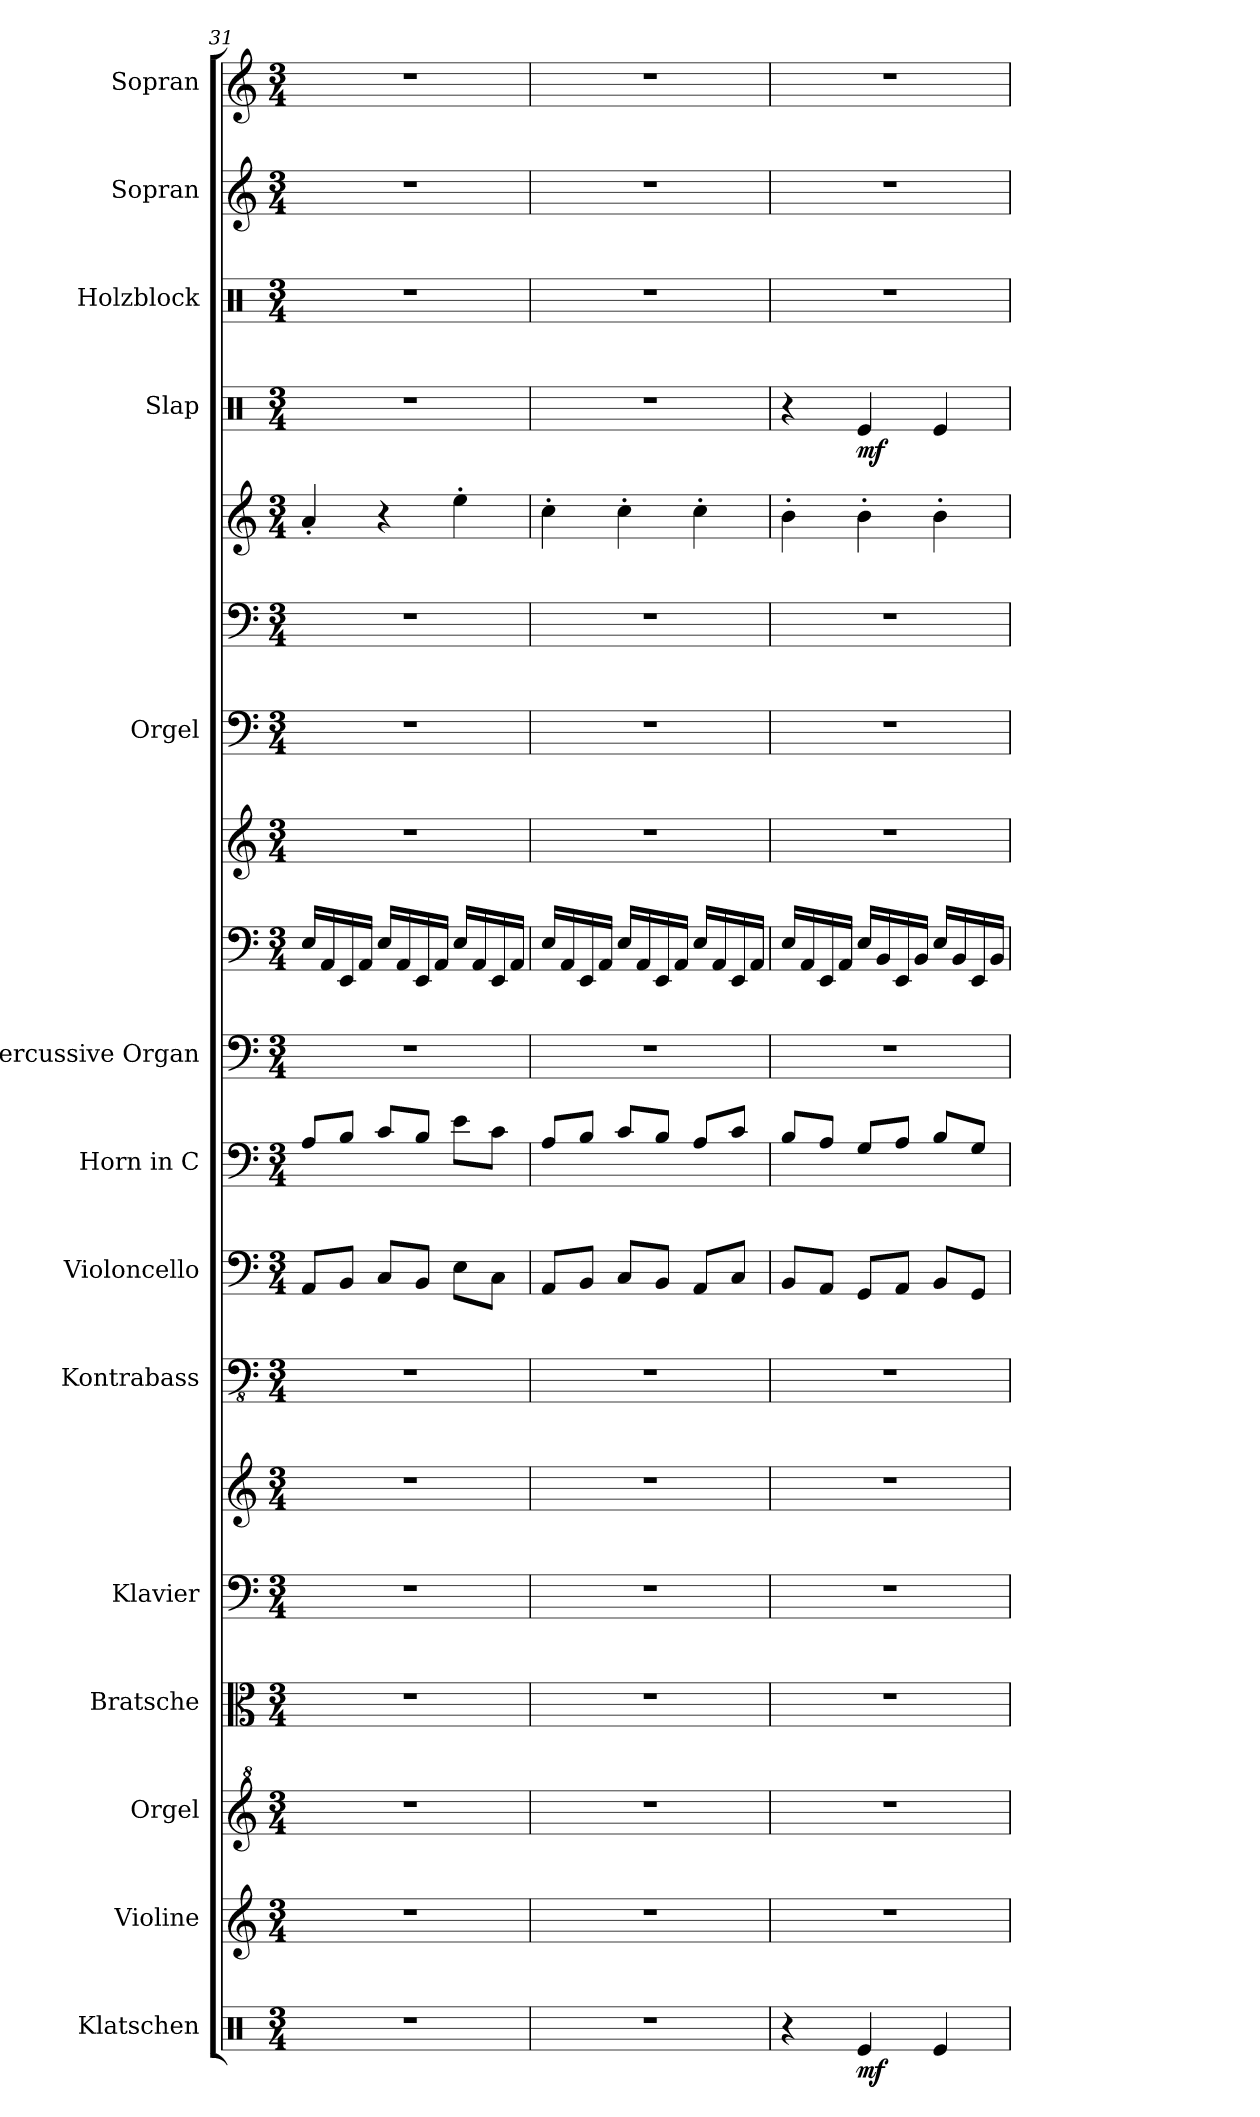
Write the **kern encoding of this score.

**kern	**dynam	**kern	**kern	**kern	**kern	**kern	**kern	**kern	**kern	**kern	**kern	**kern	**kern	**kern	**kern	**kern	**dynam	**kern	**kern	**kern
*part14	*part14	*part13	*part12	*part11	*part10	*part10	*part9	*part8	*part7	*part6	*part6	*part6	*part5	*part5	*part5	*part4	*part4	*part3	*part2	*part1
*staff19	*staff19	*staff18	*staff17	*staff16	*staff15	*staff14	*staff13	*staff12	*staff11	*staff10	*staff9	*staff8	*staff7	*staff6	*staff5	*staff4	*staff4	*staff3	*staff2	*staff1
*I"Klatschen	*	*I"Violine	*I"Orgel	*I"Bratsche	*I"Klavier	*	*I"Kontrabass	*I"Violoncello	*I"Horn in C	*I"Percussive Organ	*	*	*I"Orgel	*	*	*I"Slap	*	*I"Holzblock	*I"Sopran	*I"Sopran
*I'Klt.	*	*I'Vl.	*I'Org	*I'Bra.	*I'Klav.	*	*I'Kb.	*I'Vc.	*	*I'Perc. Org.	*	*	*I'Org.	*	*	*I'Sla.	*	*I'Hlz.bl.	*I'S.	*I'S.
*clefX	*	*clefG2	*clefG^2	*clefC3	*clefF4	*clefG2	*clefFv4	*clefF4	*clefF4	*clefF4	*clefF4	*clefG2	*clefF4	*clefF4	*clefG2	*clefX	*	*clefX	*clefG2	*clefG2
*	*	*	*	*	*	*	*	*	*ITrd7c12	*	*	*	*	*	*	*	*	*	*	*
*k[]	*	*k[]	*k[]	*k[]	*k[]	*k[]	*k[]	*k[]	*k[]	*k[]	*k[]	*k[]	*k[]	*k[]	*k[]	*k[]	*	*k[]	*k[]	*k[]
*M3/4	*	*M3/4	*M3/4	*M3/4	*M3/4	*M3/4	*M3/4	*M3/4	*M3/4	*M3/4	*M3/4	*M3/4	*M3/4	*M3/4	*M3/4	*M3/4	*	*M3/4	*M3/4	*M3/4
=31	=31	=31	=31	=31	=31	=31	=31	=31	=31	=31	=31	=31	=31	=31	=31	=31	=31	=31	=31	=31
2.r	.	2.r	2.r	2.r	2.r	2.r	2.r	8AA/L	8AA/L	2.r	16E/LL	2.r	2.r	2.r	4a'/	2.r	.	2.r	2.r	2.r
.	.	.	.	.	.	.	.	.	.	.	16AA/	.	.	.	.	.	.	.	.	.
.	.	.	.	.	.	.	.	8BB/J	8BB/J	.	16EE/	.	.	.	.	.	.	.	.	.
.	.	.	.	.	.	.	.	.	.	.	16AA/JJ	.	.	.	.	.	.	.	.	.
.	.	.	.	.	.	.	.	8C/L	8C/L	.	16E/LL	.	.	.	4r	.	.	.	.	.
.	.	.	.	.	.	.	.	.	.	.	16AA/	.	.	.	.	.	.	.	.	.
.	.	.	.	.	.	.	.	8BB/J	8BB/J	.	16EE/	.	.	.	.	.	.	.	.	.
.	.	.	.	.	.	.	.	.	.	.	16AA/JJ	.	.	.	.	.	.	.	.	.
.	.	.	.	.	.	.	.	8E\L	8E\L	.	16E/LL	.	.	.	4ee'\	.	.	.	.	.
.	.	.	.	.	.	.	.	.	.	.	16AA/	.	.	.	.	.	.	.	.	.
.	.	.	.	.	.	.	.	8C\J	8C\J	.	16EE/	.	.	.	.	.	.	.	.	.
.	.	.	.	.	.	.	.	.	.	.	16AA/JJ	.	.	.	.	.	.	.	.	.
=32	=32	=32	=32	=32	=32	=32	=32	=32	=32	=32	=32	=32	=32	=32	=32	=32	=32	=32	=32	=32
2.r	.	2.r	2.r	2.r	2.r	2.r	2.r	8AA/L	8AA/L	2.r	16E/LL	2.r	2.r	2.r	4cc'\	2.r	.	2.r	2.r	2.r
.	.	.	.	.	.	.	.	.	.	.	16AA/	.	.	.	.	.	.	.	.	.
.	.	.	.	.	.	.	.	8BB/J	8BB/J	.	16EE/	.	.	.	.	.	.	.	.	.
.	.	.	.	.	.	.	.	.	.	.	16AA/JJ	.	.	.	.	.	.	.	.	.
.	.	.	.	.	.	.	.	8C/L	8C/L	.	16E/LL	.	.	.	4cc'\	.	.	.	.	.
.	.	.	.	.	.	.	.	.	.	.	16AA/	.	.	.	.	.	.	.	.	.
.	.	.	.	.	.	.	.	8BB/J	8BB/J	.	16EE/	.	.	.	.	.	.	.	.	.
.	.	.	.	.	.	.	.	.	.	.	16AA/JJ	.	.	.	.	.	.	.	.	.
.	.	.	.	.	.	.	.	8AA/L	8AA/L	.	16E/LL	.	.	.	4cc'\	.	.	.	.	.
.	.	.	.	.	.	.	.	.	.	.	16AA/	.	.	.	.	.	.	.	.	.
.	.	.	.	.	.	.	.	8C/J	8C/J	.	16EE/	.	.	.	.	.	.	.	.	.
.	.	.	.	.	.	.	.	.	.	.	16AA/JJ	.	.	.	.	.	.	.	.	.
!!LO:PB:g=z
=33	=33	=33	=33	=33	=33	=33	=33	=33	=33	=33	=33	=33	=33	=33	=33	=33	=33	=33	=33	=33
4r	.	2.r	2.r	2.r	2.r	2.r	2.r	8BB/L	8BB/L	2.r	16E/LL	2.r	2.r	2.r	4b'\	4r	.	2.r	2.r	2.r
.	.	.	.	.	.	.	.	.	.	.	16AA/	.	.	.	.	.	.	.	.	.
.	.	.	.	.	.	.	.	8AA/J	8AA/J	.	16EE/	.	.	.	.	.	.	.	.	.
.	.	.	.	.	.	.	.	.	.	.	16AA/JJ	.	.	.	.	.	.	.	.	.
!	!LO:DY:b	!	!	!	!	!	!	!	!	!	!	!	!	!	!	!	!LO:DY:b	!	!	!
4Re/	mf	.	.	.	.	.	.	8GG/L	8GG/L	.	16E/LL	.	.	.	4b'\	4Re/	mf	.	.	.
.	.	.	.	.	.	.	.	.	.	.	16BB/	.	.	.	.	.	.	.	.	.
.	.	.	.	.	.	.	.	8AA/J	8AA/J	.	16EE/	.	.	.	.	.	.	.	.	.
.	.	.	.	.	.	.	.	.	.	.	16BB/JJ	.	.	.	.	.	.	.	.	.
4Re/	.	.	.	.	.	.	.	8BB/L	8BB/L	.	16E/LL	.	.	.	4b'\	4Re/	.	.	.	.
.	.	.	.	.	.	.	.	.	.	.	16BB/	.	.	.	.	.	.	.	.	.
.	.	.	.	.	.	.	.	8GG/J	8GG/J	.	16EE/	.	.	.	.	.	.	.	.	.
.	.	.	.	.	.	.	.	.	.	.	16BB/JJ	.	.	.	.	.	.	.	.	.
=	=	=	=	=	=	=	=	=	=	=	=	=	=	=	=	=	=	=	=	=
*-	*-	*-	*-	*-	*-	*-	*-	*-	*-	*-	*-	*-	*-	*-	*-	*-	*-	*-	*-	*-
